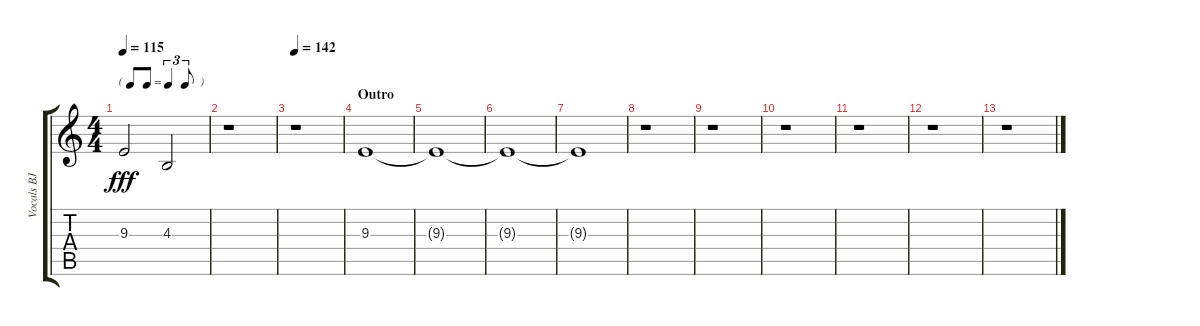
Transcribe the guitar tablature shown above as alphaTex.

\track ("Vocals BJ" "Vocals BJ") {instrument lead6voice}
\staff {score tabs}
\tuning (E4 B3 G3 D3 A2 E2) {hide}
\ts (4 4)
\tf triplet8th
\tempo 115
\clef g2
\ks c
9.3.2{dy fff} 4.3.2 |
r.1 |
\tempo 142
r.1 |
\section ("" "Outro")
9.3.1 |
9.3{t}.1 |
9.3{t}.1 |
9.3{t}.1 |
r.1 |
r.1 |
r.1 |
r.1 |
r.1 |
r.1
